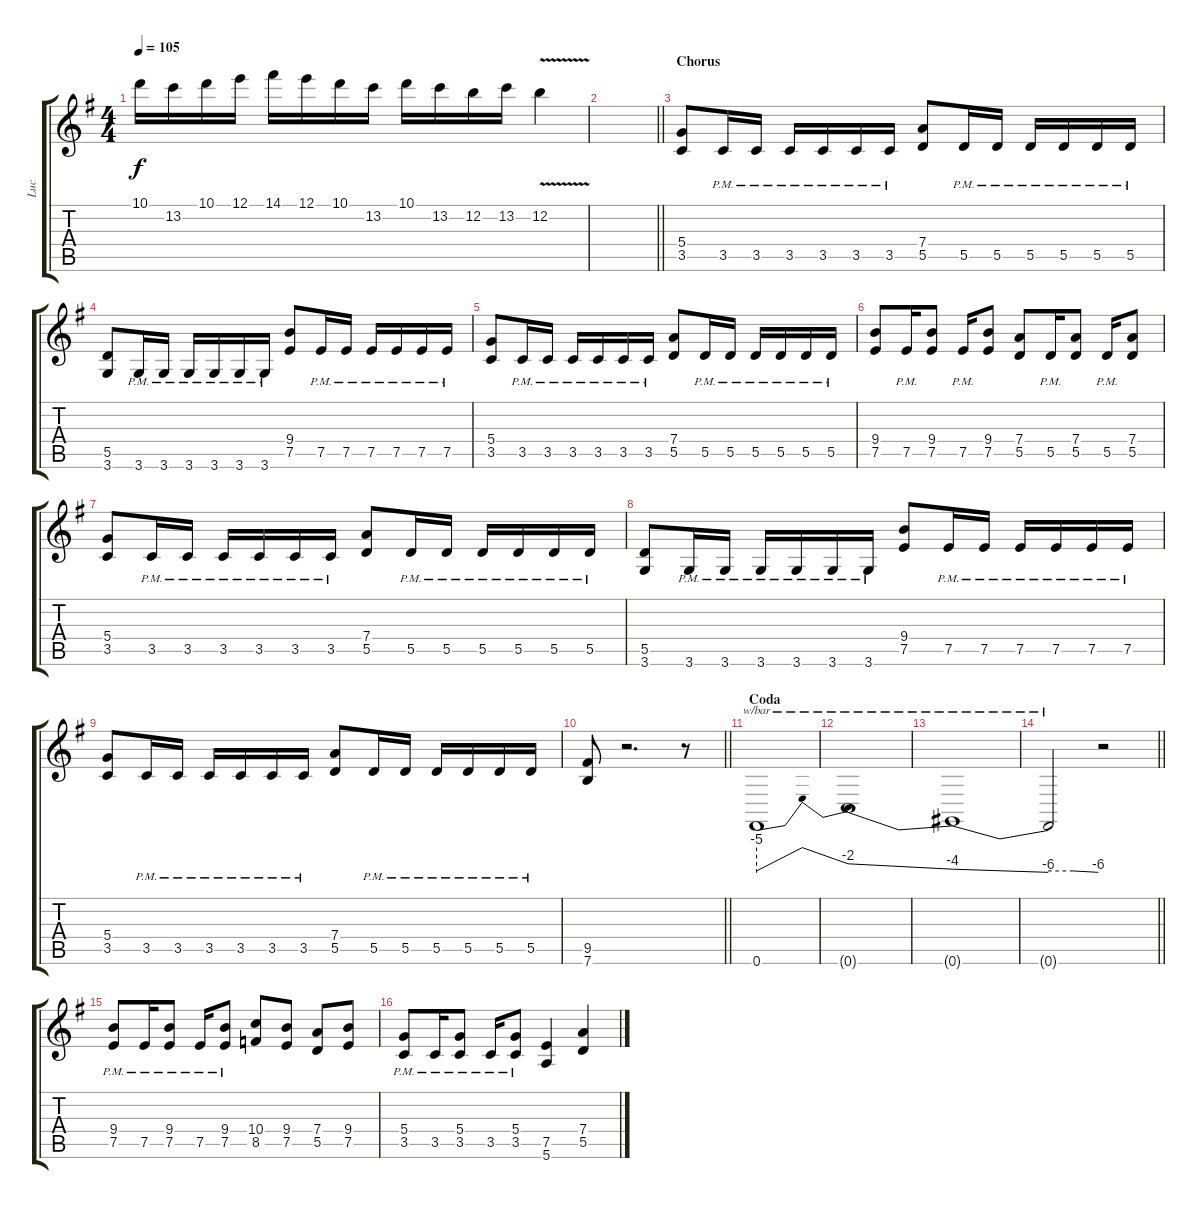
\track ("Luc" "Luc") {instrument distortionguitar}
\staff {score tabs}
\tuning (E4 B3 G3 D3 A2 E2) {hide}
\ts (4 4)
\tempo 105
\clef g2
\ks eminor
10.1.16{dy f} 13.2.16 10.1.16 12.1.16 14.1.16 12.1.16 10.1.16 13.2.16 10.1.16 13.2.16 12.2.16 13.2.16 12.2{v}.4 |
\barLineRight lightlight
|
\section ("" "Chorus")
(5.4 3.5).8 3.5{pm}.16 3.5{pm}.16 3.5{pm}.16 3.5{pm}.16 3.5{pm}.16 3.5{pm}.16 (7.4 5.5).8 5.5{pm}.16 5.5{pm}.16 5.5{pm}.16 5.5{pm}.16 5.5{pm}.16 5.5{pm}.16 |
(5.5 3.6).8 3.6{pm}.16 3.6{pm}.16 3.6{pm}.16 3.6{pm}.16 3.6{pm}.16 3.6{pm}.16 (9.4 7.5).8 7.5{pm}.16 7.5{pm}.16 7.5{pm}.16 7.5{pm}.16 7.5{pm}.16 7.5{pm}.16 |
(5.4 3.5).8 3.5{pm}.16 3.5{pm}.16 3.5{pm}.16 3.5{pm}.16 3.5{pm}.16 3.5{pm}.16 (7.4 5.5).8 5.5{pm}.16 5.5{pm}.16 5.5{pm}.16 5.5{pm}.16 5.5{pm}.16 5.5{pm}.16 |
(9.4 7.5).8 7.5{pm}.16 (9.4 7.5).8 7.5{pm}.16 (9.4 7.5).8 (7.4 5.5).8 5.5{pm}.16 (7.4 5.5).8 5.5{pm}.16 (7.4 5.5).8 |
(5.4 3.5).8 3.5{pm}.16 3.5{pm}.16 3.5{pm}.16 3.5{pm}.16 3.5{pm}.16 3.5{pm}.16 (7.4 5.5).8 5.5{pm}.16 5.5{pm}.16 5.5{pm}.16 5.5{pm}.16 5.5{pm}.16 5.5{pm}.16 |
(5.5 3.6).8 3.6{pm}.16 3.6{pm}.16 3.6{pm}.16 3.6{pm}.16 3.6{pm}.16 3.6{pm}.16 (9.4 7.5).8 7.5{pm}.16 7.5{pm}.16 7.5{pm}.16 7.5{pm}.16 7.5{pm}.16 7.5{pm}.16 |
(5.4 3.5).8 3.5{pm}.16 3.5{pm}.16 3.5{pm}.16 3.5{pm}.16 3.5{pm}.16 3.5{pm}.16 (7.4 5.5).8 5.5{pm}.16 5.5{pm}.16 5.5{pm}.16 5.5{pm}.16 5.5{pm}.16 5.5{pm}.16 |
\barLineRight lightlight
(9.5 7.6).8 r.2{d} r.8 |
\section ("" "Coda")
0.6.1{tbe (dip default 0 -20 15 0 60 -8)} |
0.6{t}.1{tbe (dive default 0 -8 60 -16)} |
0.6{t}.1{tbe (dive default 0 -16 60 -24)} |
\barLineRight lightlight
0.6{t}.2{tbe (custom default 0 -20 30 -20 60 -24)} r.2 |
(9.4{pm} 7.5{pm}).8 7.5{pm}.16 (9.4{pm} 7.5{pm}).8 7.5{pm}.16 (9.4{pm} 7.5{pm}).8 (10.4 8.5).8 (9.4 7.5).8 (7.4 5.5).8 (9.4 7.5).8 |
(5.4{pm} 3.5{pm}).8 3.5{pm}.16 (5.4{pm} 3.5{pm}).8 3.5{pm}.16 (5.4{pm} 3.5{pm}).8 (7.5 5.6).4 (7.4 5.5).4
